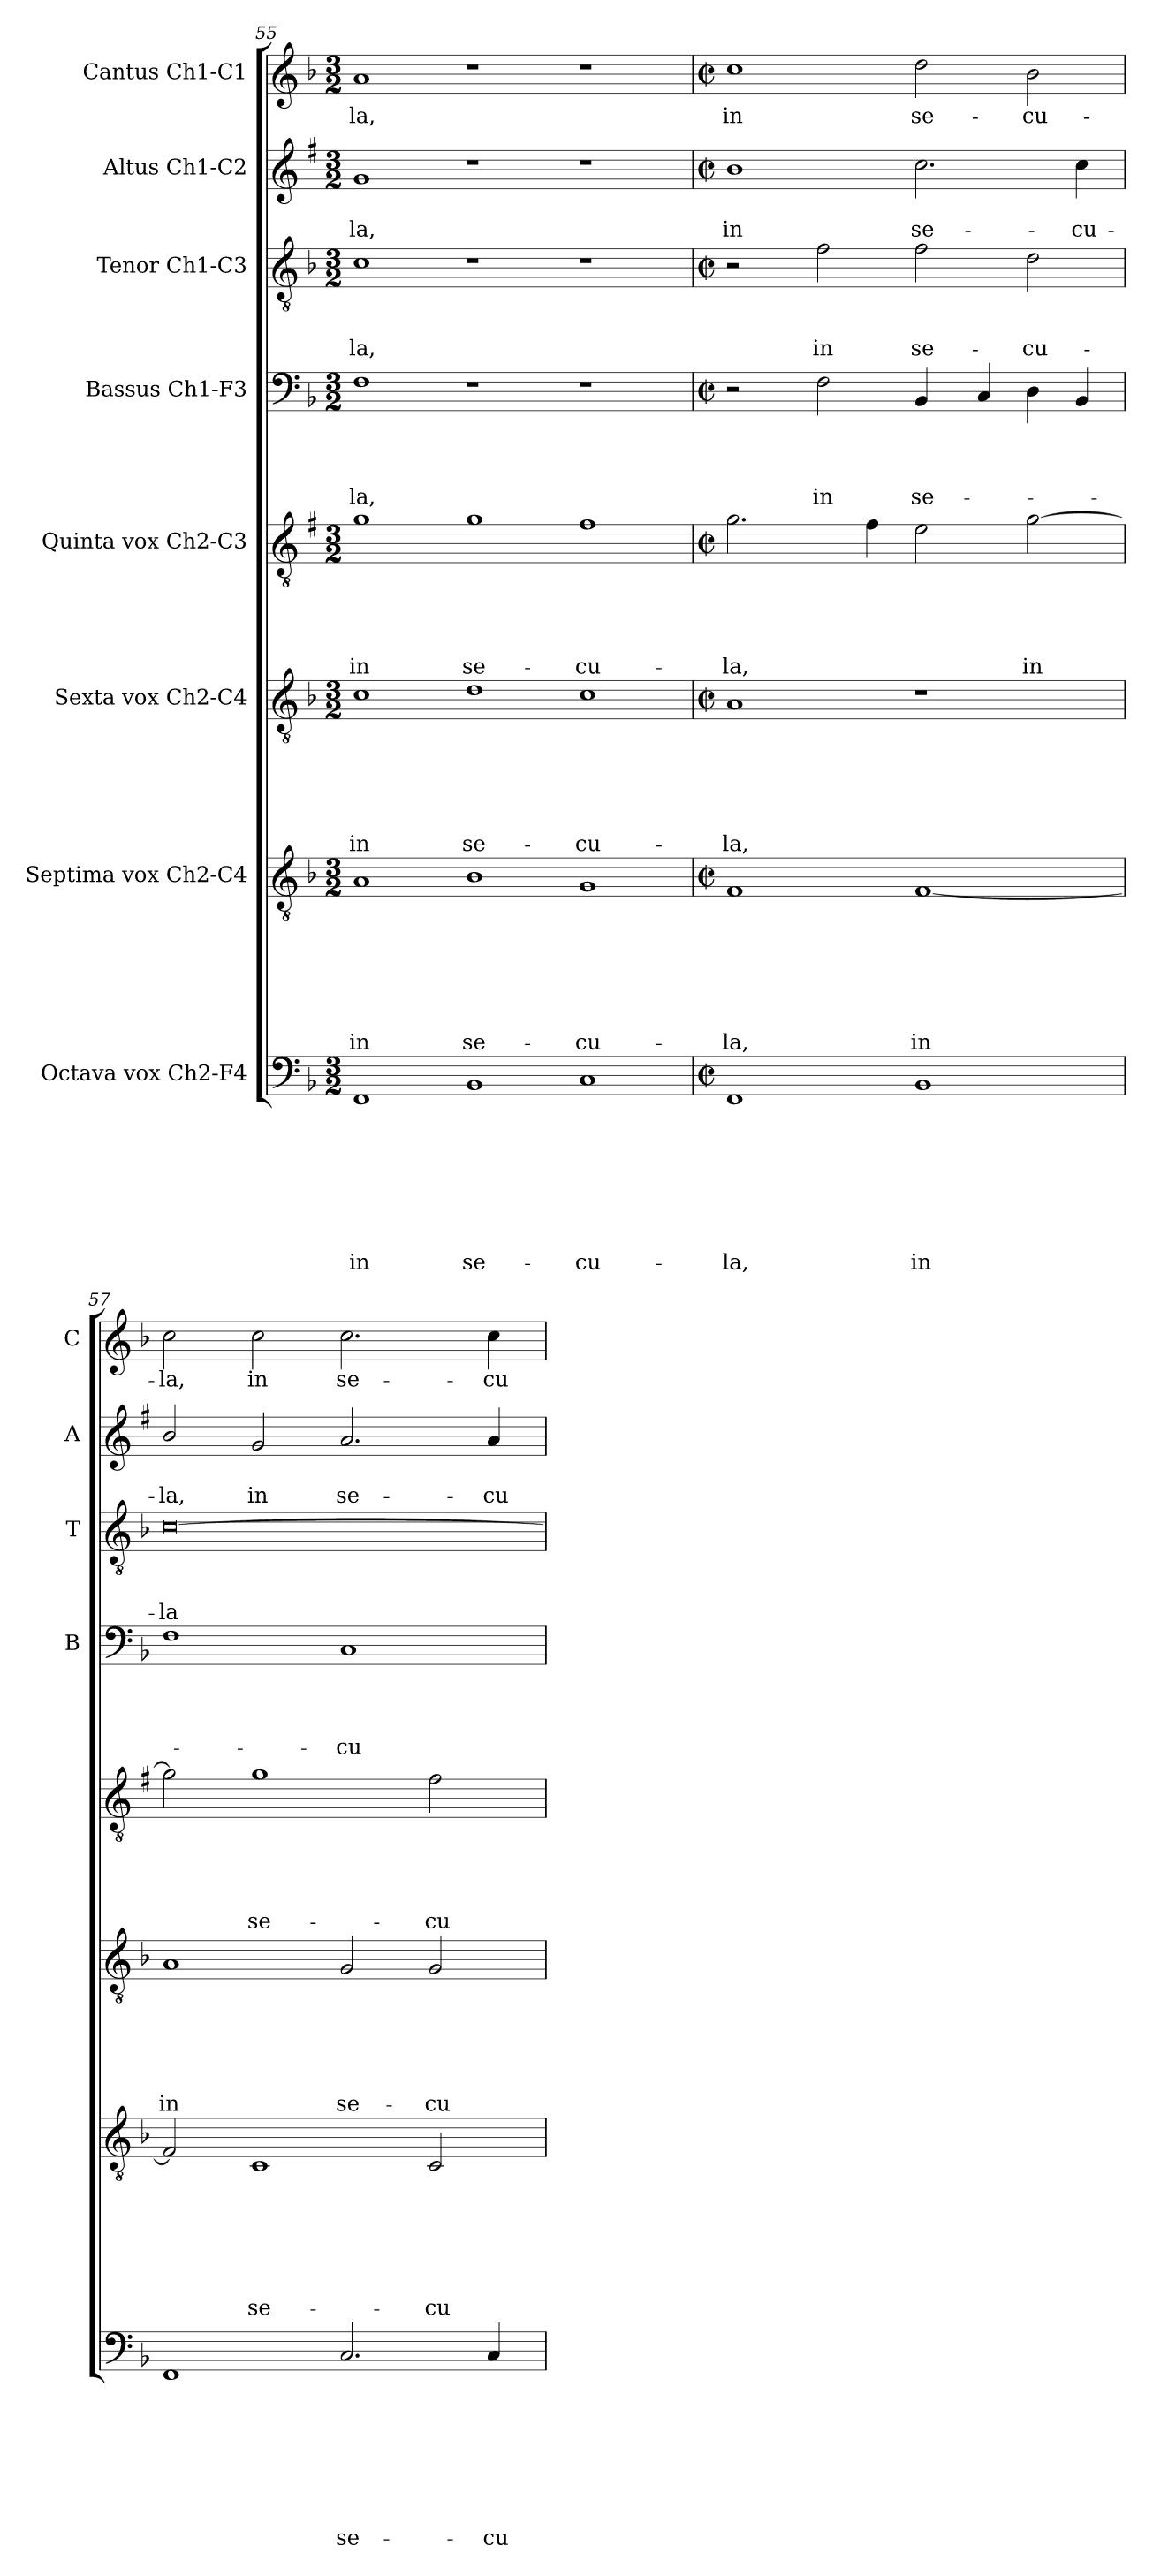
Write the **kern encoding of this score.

**kern	**text	**text	**text	**text	**text	**text	**text	**text	**kern	**text	**text	**text	**text	**text	**text	**text	**kern	**text	**text	**text	**text	**text	**text	**kern	**text	**text	**text	**text	**text	**kern	**text	**text	**text	**text	**kern	**text	**text	**text	**kern	**text	**text	**kern	**text
*part8	*part8	*part8	*part8	*part8	*part8	*part8	*part8	*part8	*part7	*part7	*part7	*part7	*part7	*part7	*part7	*part7	*part6	*part6	*part6	*part6	*part6	*part6	*part6	*part5	*part5	*part5	*part5	*part5	*part5	*part4	*part4	*part4	*part4	*part4	*part3	*part3	*part3	*part3	*part2	*part2	*part2	*part1	*part1
*staff8	*staff8	*staff8	*staff8	*staff8	*staff8	*staff8	*staff8	*staff8	*staff7	*staff7	*staff7	*staff7	*staff7	*staff7	*staff7	*staff7	*staff6	*staff6	*staff6	*staff6	*staff6	*staff6	*staff6	*staff5	*staff5	*staff5	*staff5	*staff5	*staff5	*staff4	*staff4	*staff4	*staff4	*staff4	*staff3	*staff3	*staff3	*staff3	*staff2	*staff2	*staff2	*staff1	*staff1
*I"Octava vox Ch2-F4	*	*	*	*	*	*	*	*	*I"Septima vox Ch2-C4	*	*	*	*	*	*	*	*I"Sexta vox Ch2-C4	*	*	*	*	*	*	*I"Quinta vox Ch2-C3	*	*	*	*	*	*I"Bassus Ch1-F3	*	*	*	*	*I"Tenor Ch1-C3	*	*	*	*I"Altus Ch1-C2	*	*	*I"Cantus Ch1-C1	*
*	*	*	*	*	*	*	*	*	*	*	*	*	*	*	*	*	*	*	*	*	*	*	*	*	*	*	*	*	*	*I'B	*	*	*	*	*I'T	*	*	*	*I'A	*	*	*I'C	*
!!LO:PB:g=z
*clefF4	*	*	*	*	*	*	*	*	*clefGv2	*	*	*	*	*	*	*	*clefGv2	*	*	*	*	*	*	*clefGv2	*	*	*	*	*	*clefF4	*	*	*	*	*clefGv2	*	*	*	*clefG2	*	*	*clefG2	*
*	*	*	*	*	*	*	*	*	*	*	*	*	*	*	*	*	*	*	*	*	*	*	*	*ITrd1c2	*	*	*	*	*	*	*	*	*	*	*	*	*	*	*ITrd1c2	*	*	*	*
*k[b-]	*	*	*	*	*	*	*	*	*k[b-]	*	*	*	*	*	*	*	*k[b-]	*	*	*	*	*	*	*k[b-]	*	*	*	*	*	*k[b-]	*	*	*	*	*k[b-]	*	*	*	*k[b-]	*	*	*k[b-]	*
*F:	*	*	*	*	*	*	*	*	*F:	*	*	*	*	*	*	*	*F:	*	*	*	*	*	*	*F:	*	*	*	*	*	*F:	*	*	*	*	*F:	*	*	*	*F:	*	*	*F:	*
*M3/2	*	*	*	*	*	*	*	*	*M3/2	*	*	*	*	*	*	*	*M3/2	*	*	*	*	*	*	*M3/2	*	*	*	*	*	*M3/2	*	*	*	*	*M3/2	*	*	*	*M3/2	*	*	*M3/2	*
=55	=55	=55	=55	=55	=55	=55	=55	=55	=55	=55	=55	=55	=55	=55	=55	=55	=55	=55	=55	=55	=55	=55	=55	=55	=55	=55	=55	=55	=55	=55	=55	=55	=55	=55	=55	=55	=55	=55	=55	=55	=55	=55	=55
!	!	!	!	!	!	!	!	!LO:LY:b	!	!	!	!	!	!	!	!LO:LY:b	!	!	!	!	!	!	!LO:LY:b	!	!	!	!	!	!LO:LY:b	!	!	!	!	!LO:LY:b	!	!	!	!LO:LY:b	!	!	!LO:LY:b	!	!LO:LY:b
1FF	.	.	.	.	.	.	.	in	1A	.	.	.	.	.	.	in	1c	.	.	.	.	.	in	1f	.	.	.	.	in	1F	.	.	.	-la,	1c	.	.	-la,	1f	.	-la,	1a	-la,
!	!	!	!	!	!	!	!	!LO:LY:b	!	!	!	!	!	!	!	!LO:LY:b	!	!	!	!	!	!	!LO:LY:b	!	!	!	!	!	!LO:LY:b	!	!	!	!	!	!	!	!	!	!	!	!	!	!
1BB-	.	.	.	.	.	.	.	se-	1B-	.	.	.	.	.	.	se-	1d	.	.	.	.	.	se-	1f	.	.	.	.	se-	1r	.	.	.	.	1r	.	.	.	1r	.	.	1r	.
!	!	!	!	!	!	!	!	!LO:LY:b	!	!	!	!	!	!	!	!LO:LY:b	!	!	!	!	!	!	!LO:LY:b	!	!	!	!	!	!LO:LY:b	!	!	!	!	!	!	!	!	!	!	!	!	!	!
1C	.	.	.	.	.	.	.	-cu-	1G	.	.	.	.	.	.	-cu-	1c	.	.	.	.	.	-cu-	1e	.	.	.	.	-cu-	1r	.	.	.	.	1r	.	.	.	1r	.	.	1r	.
=56	=56	=56	=56	=56	=56	=56	=56	=56	=56	=56	=56	=56	=56	=56	=56	=56	=56	=56	=56	=56	=56	=56	=56	=56	=56	=56	=56	=56	=56	=56	=56	=56	=56	=56	=56	=56	=56	=56	=56	=56	=56	=56	=56
*M2/2	*	*	*	*	*	*	*	*	*M2/2	*	*	*	*	*	*	*	*M2/2	*	*	*	*	*	*	*M2/2	*	*	*	*	*	*M2/2	*	*	*	*	*M2/2	*	*	*	*M2/2	*	*	*M2/2	*
*met(c|)	*	*	*	*	*	*	*	*	*met(c|)	*	*	*	*	*	*	*	*met(c|)	*	*	*	*	*	*	*met(c|)	*	*	*	*	*	*met(c|)	*	*	*	*	*met(c|)	*	*	*	*met(c|)	*	*	*met(c|)	*
!	!	!	!	!	!	!	!	!LO:LY:b	!	!	!	!	!	!	!	!LO:LY:b	!	!	!	!	!	!	!LO:LY:b	!	!	!	!	!	!LO:LY:b	!	!	!	!	!	!	!	!	!	!	!	!LO:LY:b	!	!LO:LY:b
*^	*	*	*	*	*	*	*	*	*^	*	*	*	*	*	*	*	*^	*	*	*	*	*	*	*^	*	*	*	*	*	*^	*	*	*	*	*^	*	*	*	*^	*	*	*^	*
1FF	16ryy	.	.	.	.	.	.	.	-la,	1F	16ryy	.	.	.	.	.	.	-la,	1A	16ryy	.	.	.	.	.	-la,	2.f\	16ryy	.	.	.	.	-la,	2r	16ryy	.	.	.	.	2r	16ryy	.	.	.	1a	16ryy	.	in	1cc	16ryy	in
.	1ryy	.	.	.	.	.	.	.	.	.	1ryy	.	.	.	.	.	.	.	.	1ryy	.	.	.	.	.	.	.	1ryy	.	.	.	.	.	.	1ryy	.	.	.	.	.	1ryy	.	.	.	.	1ryy	.	.	.	1ryy	.
!	!	!	!	!	!	!	!	!	!	!	!	!	!	!	!	!	!	!	!	!	!	!	!	!	!	!	!	!	!	!	!	!	!	!	!	!	!	!	!LO:LY:b	!	!	!	!	!LO:LY:b	!	!	!	!	!	!	!
.	.	.	.	.	.	.	.	.	.	.	.	.	.	.	.	.	.	.	.	.	.	.	.	.	.	.	.	.	.	.	.	.	.	2F\	.	.	.	.	in	2f\	.	.	.	in	.	.	.	.	.	.	.
.	.	.	.	.	.	.	.	.	.	.	.	.	.	.	.	.	.	.	.	.	.	.	.	.	.	.	4e\	.	.	.	.	.	.	.	.	.	.	.	.	.	.	.	.	.	.	.	.	.	.	.	.
!	!	!	!	!	!	!	!	!	!LO:LY:b	!	!	!	!	!	!	!	!	!LO:LY:b	!	!	!	!	!	!	!	!	!	!	!	!	!	!	!	!	!	!	!	!	!LO:LY:b	!	!	!	!	!LO:LY:b	!	!	!	!LO:LY:b	!	!	!LO:LY:b
1BB-	.	.	.	.	.	.	.	.	in	[1F	.	.	.	.	.	.	.	in	1r	.	.	.	.	.	.	.	2d\	.	.	.	.	.	.	4BB-/	.	.	.	.	se-	2f\	.	.	.	se-	2.b-\	.	.	se-	2dd\	.	se-
.	2...ryy	.	.	.	.	.	.	.	.	.	2...ryy	.	.	.	.	.	.	.	.	2...ryy	.	.	.	.	.	.	.	2...ryy	.	.	.	.	.	.	2...ryy	.	.	.	.	.	2...ryy	.	.	.	.	2...ryy	.	.	.	2...ryy	.
.	.	.	.	.	.	.	.	.	.	.	.	.	.	.	.	.	.	.	.	.	.	.	.	.	.	.	.	.	.	.	.	.	.	4C/	.	.	.	.	.	.	.	.	.	.	.	.	.	.	.	.	.
!	!	!	!	!	!	!	!	!	!	!	!	!	!	!	!	!	!	!	!	!	!	!	!	!	!	!	!	!	!	!	!	!	!LO:LY:b	!	!	!	!	!	!	!	!	!	!	!LO:LY:b	!	!	!	!	!	!	!LO:LY:b
.	.	.	.	.	.	.	.	.	.	.	.	.	.	.	.	.	.	.	.	.	.	.	.	.	.	.	[2f\	.	.	.	.	.	in	4D\	.	.	.	.	.	2d\	.	.	.	-cu-	.	.	.	.	2b-\	.	-cu-
!	!	!	!	!	!	!	!	!	!	!	!	!	!	!	!	!	!	!	!	!	!	!	!	!	!	!	!	!	!	!	!	!	!	!	!	!	!	!	!	!	!	!	!	!	!	!	!	!LO:LY:b	!	!	!
.	.	.	.	.	.	.	.	.	.	.	.	.	.	.	.	.	.	.	.	.	.	.	.	.	.	.	.	.	.	.	.	.	.	4BB-/	.	.	.	.	.	.	.	.	.	.	4b-\	.	.	-cu-	.	.	.
=57	=57	=57	=57	=57	=57	=57	=57	=57	=57	=57	=57	=57	=57	=57	=57	=57	=57	=57	=57	=57	=57	=57	=57	=57	=57	=57	=57	=57	=57	=57	=57	=57	=57	=57	=57	=57	=57	=57	=57	=57	=57	=57	=57	=57	=57	=57	=57	=57	=57	=57	=57
!	!	!	!	!	!	!	!	!	!	!	!	!	!	!	!	!	!	!	!	!	!	!	!	!	!	!LO:LY:b	!	!	!	!	!	!	!	!	!	!	!	!	!	!	!	!	!	!LO:LY:b	!	!	!	!LO:LY:b	!	!	!LO:LY:b
*v	*v	*	*	*	*	*	*	*	*	*	*	*	*	*	*	*	*	*	*v	*v	*	*	*	*	*	*	*v	*v	*	*	*	*	*	*v	*v	*	*	*	*	*v	*v	*	*	*	*v	*v	*	*	*v	*v	*
*	*	*	*	*	*	*	*	*	*v	*v	*	*	*	*	*	*	*	*	*	*	*	*	*	*	*	*	*	*	*	*	*	*	*	*	*	*	*	*	*	*	*	*	*	*
1FF	.	.	.	.	.	.	.	.	2F/]	.	.	.	.	.	.	.	1A	.	.	.	.	.	in	2f\]	.	.	.	.	.	1F	.	.	.	.	[0c	.	.	-la	2a/	.	-la,	2cc\	-la,
!	!	!	!	!	!	!	!	!	!	!	!	!	!	!	!	!LO:LY:b	!	!	!	!	!	!	!	!	!	!	!	!	!LO:LY:b	!	!	!	!	!	!	!	!	!	!	!	!LO:LY:b	!	!LO:LY:b
.	.	.	.	.	.	.	.	.	1C	.	.	.	.	.	.	se-	.	.	.	.	.	.	.	1f	.	.	.	.	se-	.	.	.	.	.	.	.	.	.	2f/	.	in	2cc\	in
!	!	!	!	!	!	!	!	!LO:LY:b	!	!	!	!	!	!	!	!	!	!	!	!	!	!	!LO:LY:b	!	!	!	!	!	!	!	!	!	!	!LO:LY:b	!	!	!	!	!	!	!LO:LY:b	!	!LO:LY:b
2.C/	.	.	.	.	.	.	.	se-	.	.	.	.	.	.	.	.	2G/	.	.	.	.	.	se-	.	.	.	.	.	.	1C	.	.	.	-cu-	.	.	.	.	2.g/	.	se-	2.cc\	se-
!	!	!	!	!	!	!	!	!	!	!	!	!	!	!	!	!LO:LY:b	!	!	!	!	!	!	!LO:LY:b	!	!	!	!	!	!LO:LY:b	!	!	!	!	!	!	!	!	!	!	!	!	!	!
.	.	.	.	.	.	.	.	.	2C/	.	.	.	.	.	.	-cu-	2G/	.	.	.	.	.	-cu-	2e\	.	.	.	.	-cu-	.	.	.	.	.	.	.	.	.	.	.	.	.	.
!	!	!	!	!	!	!	!	!LO:LY:b	!	!	!	!	!	!	!	!	!	!	!	!	!	!	!	!	!	!	!	!	!	!	!	!	!	!	!	!	!	!	!	!	!LO:LY:b	!	!LO:LY:b
4C/	.	.	.	.	.	.	.	-cu-	.	.	.	.	.	.	.	.	.	.	.	.	.	.	.	.	.	.	.	.	.	.	.	.	.	.	.	.	.	.	4g/	.	-cu-	4cc\	-cu-
=	=	=	=	=	=	=	=	=	=	=	=	=	=	=	=	=	=	=	=	=	=	=	=	=	=	=	=	=	=	=	=	=	=	=	=	=	=	=	=	=	=	=	=
*-	*-	*-	*-	*-	*-	*-	*-	*-	*-	*-	*-	*-	*-	*-	*-	*-	*-	*-	*-	*-	*-	*-	*-	*-	*-	*-	*-	*-	*-	*-	*-	*-	*-	*-	*-	*-	*-	*-	*-	*-	*-	*-	*-
